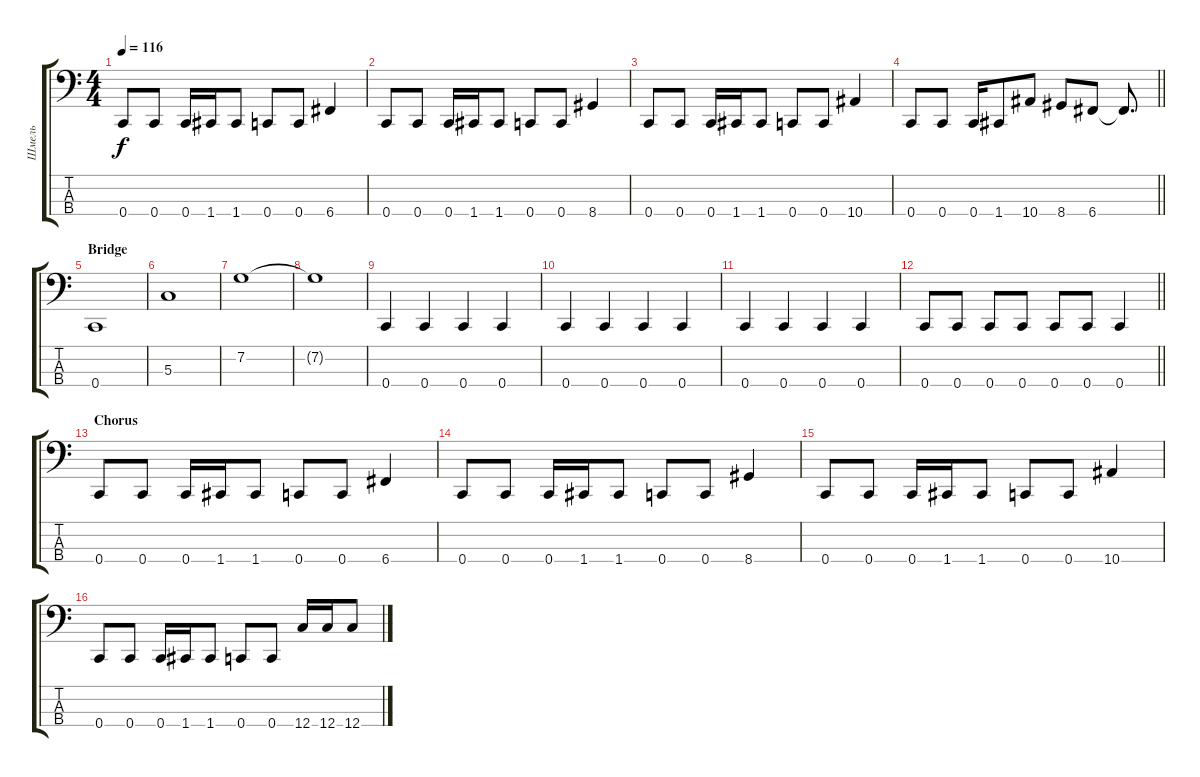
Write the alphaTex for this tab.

\track ("Шмель" "Шмель") {instrument electricbassfinger}
\staff {score tabs}
\tuning (F2 C2 G1 C1) {hide}
\ts (4 4)
\tempo 116
\clef f4
\ks c
0.4.8{dy f} 0.4.8 0.4.16 1.4.16 1.4.8 0.4.8 0.4.8 6.4.4 |
0.4.8 0.4.8 0.4.16 1.4.16 1.4.8 0.4.8 0.4.8 8.4.4 |
0.4.8 0.4.8 0.4.16 1.4.16 1.4.8 0.4.8 0.4.8 10.4.4 |
\barLineRight lightlight
0.4.8 0.4.8 0.4.16 1.4.8 10.4.8 8.4.8 6.4.8 6.4{t}.8{d} |
\section ("" "Bridge")
0.4.1 |
5.3.1 |
7.2.1 |
7.2{t}.1 |
0.4.4 0.4.4 0.4.4 0.4.4 |
0.4.4 0.4.4 0.4.4 0.4.4 |
0.4.4 0.4.4 0.4.4 0.4.4 |
\barLineRight lightlight
0.4.8 0.4.8 0.4.8 0.4.8 0.4.8 0.4.8 0.4.4 |
\section ("" "Chorus")
0.4.8 0.4.8 0.4.16 1.4.16 1.4.8 0.4.8 0.4.8 6.4.4 |
0.4.8 0.4.8 0.4.16 1.4.16 1.4.8 0.4.8 0.4.8 8.4.4 |
0.4.8 0.4.8 0.4.16 1.4.16 1.4.8 0.4.8 0.4.8 10.4.4 |
0.4.8 0.4.8 0.4.16 1.4.16 1.4.8 0.4.8 0.4.8 12.4.16 12.4.16 12.4.8
